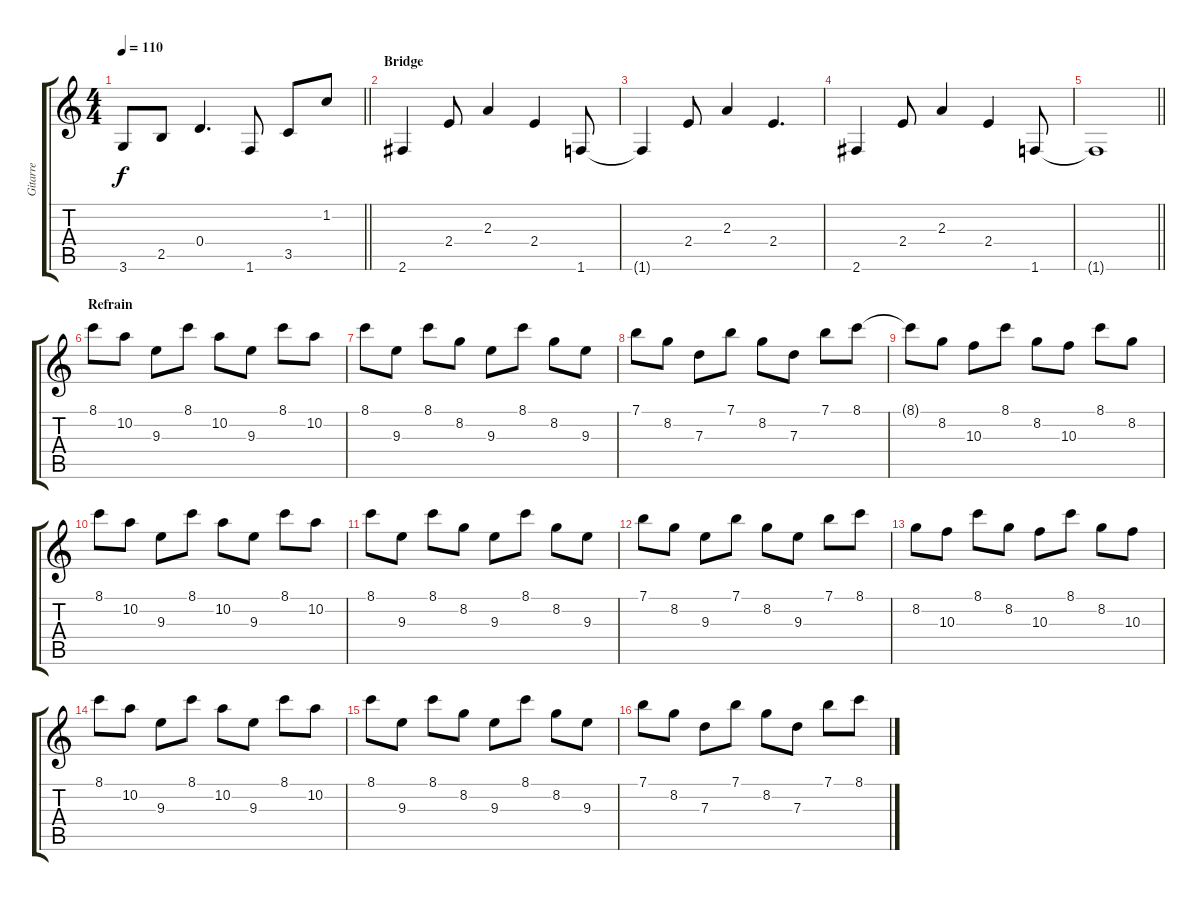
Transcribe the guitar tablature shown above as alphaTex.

\track ("Gitarre" "Gitarre") {instrument acousticguitarnylon}
\staff {score tabs}
\tuning (E4 B3 G3 D3 A2 E2) {hide}
\ts (4 4)
\tempo 110
\clef g2
\barLineRight lightlight
\ks c
3.6.8{dy f} 2.5.8 0.4.4{d} 1.6.8 3.5.8 1.2.8 |
\section ("" "Bridge")
2.6.4 2.4.8 2.3.4 2.4.4 1.6.8 |
1.6{t}.4 2.4.8 2.3.4 2.4.4{d} |
2.6.4 2.4.8 2.3.4 2.4.4 1.6.8 |
\barLineRight lightlight
1.6{t}.1 |
\section ("" "Refrain")
8.1.8 10.2.8 9.3.8 8.1.8 10.2.8 9.3.8 8.1.8 10.2.8 |
8.1.8 9.3.8 8.1.8 8.2.8 9.3.8 8.1.8 8.2.8 9.3.8 |
7.1.8 8.2.8 7.3.8 7.1.8 8.2.8 7.3.8 7.1.8 8.1.8 |
8.1{t}.8 8.2.8 10.3.8 8.1.8 8.2.8 10.3.8 8.1.8 8.2.8 |
8.1.8 10.2.8 9.3.8 8.1.8 10.2.8 9.3.8 8.1.8 10.2.8 |
8.1.8 9.3.8 8.1.8 8.2.8 9.3.8 8.1.8 8.2.8 9.3.8 |
7.1.8 8.2.8 9.3.8 7.1.8 8.2.8 9.3.8 7.1.8 8.1.8 |
8.2.8 10.3.8 8.1.8 8.2.8 10.3.8 8.1.8 8.2.8 10.3.8 |
8.1.8 10.2.8 9.3.8 8.1.8 10.2.8 9.3.8 8.1.8 10.2.8 |
8.1.8 9.3.8 8.1.8 8.2.8 9.3.8 8.1.8 8.2.8 9.3.8 |
7.1.8 8.2.8 7.3.8 7.1.8 8.2.8 7.3.8 7.1.8 8.1.8
